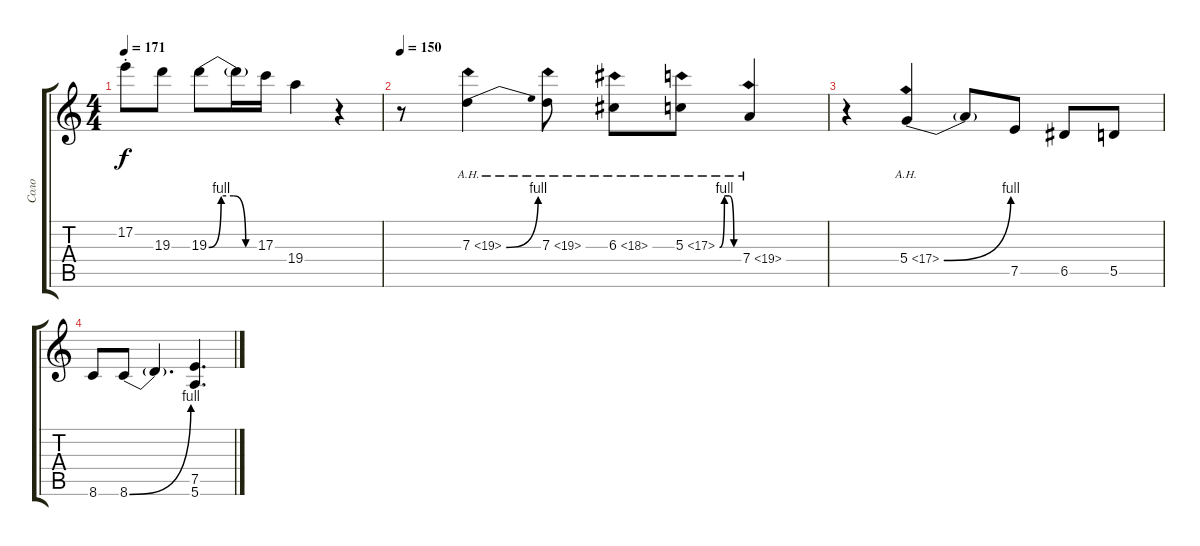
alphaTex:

\track ("Соло" "Соло") {instrument distortionguitar}
\staff {score tabs}
\tuning (E4 B3 G3 D3 A2 E2) {hide}
\ts (4 4)
\tempo 171
\clef g2
\ks c
17.2{st}.8{dy f} 19.3.8 19.3{be (custom 0 0 15 4 30 4 45 0 60 0)}.8 19.3{t}.16 17.3.16 19.4.4 r.4 |
\tempo 150
r.8 7.3{be (bend 0 0 60 4) ah 12}.4 7.3{ah 12}.8 6.3{ah 12}.8 5.3{be (custom 0 0 15 4 30 4 45 0 60 0) ah 12}.8 7.4{ah 12}.4 |
r.4 5.4{be (bend 0 0 60 4) ah 12}.4 5.4{t}.8 7.5.8 6.5.8 5.5.8 |
8.6.8 8.6{be (bend 0 0 60 4)}.8 8.6{t}.4{d} (7.5 5.6).4{d}
